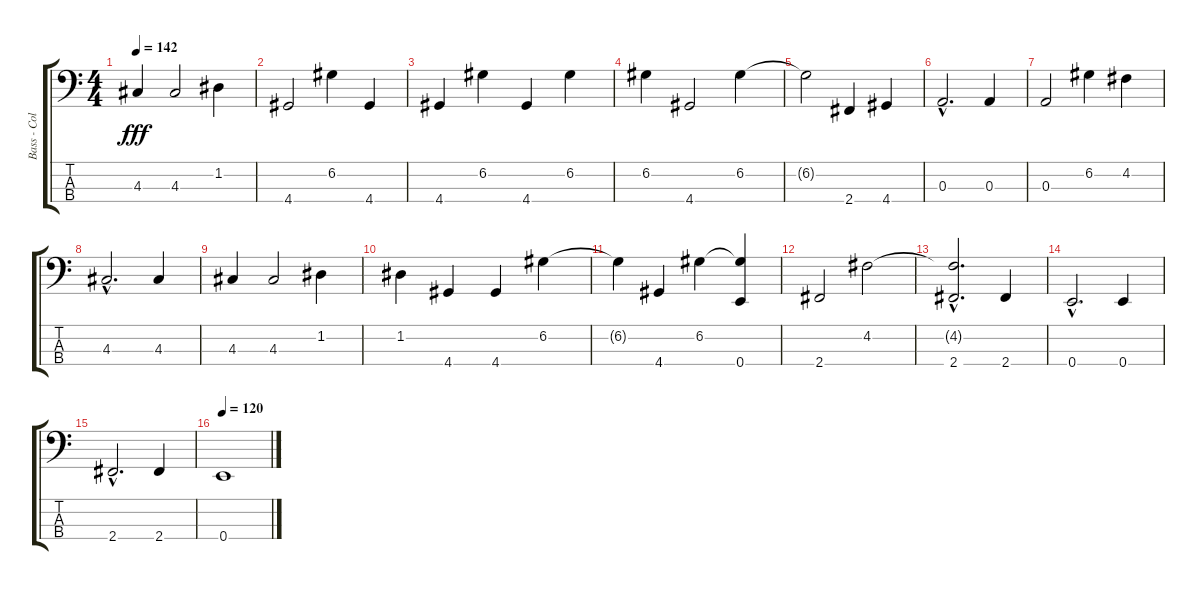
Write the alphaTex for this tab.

\track ("Bass - Colin Greenwood" "Bass - Col") {instrument electricbassfinger}
\staff {score tabs}
\tuning (G2 D2 A1 E1) {hide}
\ts (4 4)
\tempo 142
\clef f4
\ks c
4.3.4{dy fff} 4.3.2 1.2.4 |
4.4.2 6.2.4 4.4.4 |
4.4.4 6.2.4 4.4.4 6.2.4 |
6.2.4 4.4.2 6.2.4 |
6.2{t}.2 2.4.4 4.4.4 |
0.3{hac}.2{d} 0.3.4 |
0.3.2 6.2.4 4.2.4 |
4.3{hac}.2{d} 4.3.4 |
4.3.4 4.3.2 1.2.4 |
1.2.4 4.4.4 4.4.4 6.2.4 |
6.2{t}.4 4.4.4 6.2.4 (6.2{t} 0.4).4 |
2.4.2 4.2.2 |
(4.2{hac t} 2.4{hac}).2{d} 2.4.4 |
0.4{hac}.2{d} 0.4.4 |
2.4{hac}.2{d} 2.4.4 |
\tempo 120
0.4.1
